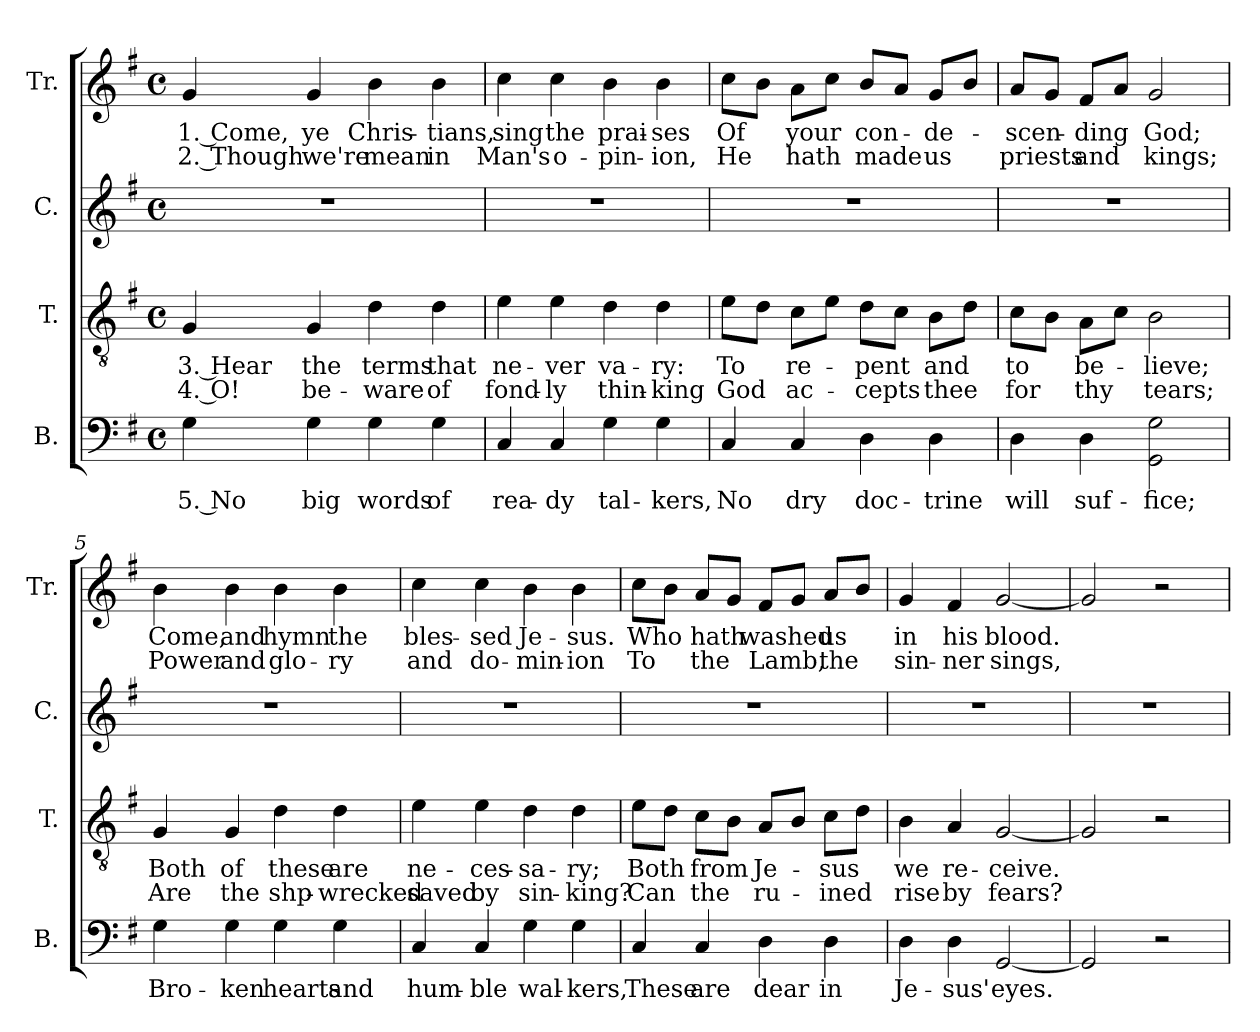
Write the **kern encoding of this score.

**kern	**text	**kern	**text	**text	**kern	**kern	**text	**text
*part4	*part4	*part3	*part3	*part3	*part2	*part1	*part1	*part1
*staff4	*staff4	*staff3	*staff3	*staff3	*staff2	*staff1	*staff1	*staff1
*I"B.	*	*I"T.	*	*	*I"C.	*I"Tr.	*	*
*I'B.	*	*I'T.	*	*	*I'C.	*I'Tr.	*	*
*clefF4	*	*clefGv2	*	*	*clefG2	*clefG2	*	*
*k[f#]	*	*k[f#]	*	*	*k[f#]	*k[f#]	*	*
*M4/4	*	*M4/4	*	*	*M4/4	*M4/4	*	*
*met(c)	*	*met(c)	*	*	*met(c)	*met(c)	*	*
*MM115	*	*MM115	*	*	*MM115	*MM115	*	*
=1	=1	=1	=1	=1	=1	=1	=1	=1
4G\	5. No	4G/	3. Hear	4. O!	1r	4g/	1. Come,	2. Though
4G\	big	4G/	the	be-	.	4g/	ye	we're
4G\	words	4d\	terms	-ware	.	4b\	Chris-	mean
4G\	of	4d\	that	of	.	4b\	-tians,	in
=2	=2	=2	=2	=2	=2	=2	=2	=2
4C/	rea-	4e\	ne-	fond-	1r	4cc\	sing	Man's
4C/	-dy	4e\	-ver	-ly	.	4cc\	the	o-
4G\	tal-	4d\	va-	thin-	.	4b\	prai-	-pin-
4G\	-kers,	4d\	-ry:	-king	.	4b\	-ses	-ion,
=3	=3	=3	=3	=3	=3	=3	=3	=3
4C/	No	8e\L	To	God	1r	8cc\L	Of	He
.	.	8d\J	.	.	.	8b\J	.	.
4C/	dry	8c\L	re-	ac-	.	8a\L	your	hath
.	.	8e\J	.	.	.	8cc\J	.	.
4D\	doc-	8d\L	-pent	-cepts	.	8b/L	con-	made
.	.	8c\J	.	.	.	8a/J	.	.
4D\	-trine	8B\L	and	thee	.	8g/L	-de-	us
.	.	8d\J	.	.	.	8b/J	.	.
=4	=4	=4	=4	=4	=4	=4	=4	=4
4D\	will	8c\L	to	for	1r	8a/L	-scen-	priests
.	.	8B\J	.	.	.	8g/J	.	.
4D\	suf-	8A\L	be-	thy	.	8f#/L	-ding	and
.	.	8c\J	.	.	.	8a/J	.	.
2GG\ 2G\	-fice;	2B\	-lieve;	tears;	.	2g/	God;	kings;
!!LO:LB:g=z
=5	=5	=5	=5	=5	=5	=5	=5	=5
4G\	Bro-	4G/	Both	Are	1r	4b\	Come,	Power
4G\	-ken	4G/	of	the	.	4b\	and	and
4G\	hearts	4d\	these	shp-	.	4b\	hymn	glo-
4G\	and	4d\	are	-wrecked	.	4b\	the	-ry
=6	=6	=6	=6	=6	=6	=6	=6	=6
4C/	hum-	4e\	ne-	saved	1r	4cc\	bles-	and
4C/	-ble	4e\	-ces-	by	.	4cc\	-sed	do-
4G\	wal-	4d\	-sa-	sin-	.	4b\	Je-	-min-
4G\	-kers,	4d\	-ry;	-king?	.	4b\	-sus.	-ion
=7	=7	=7	=7	=7	=7	=7	=7	=7
4C/	These	8e\L	Both	Can	1r	8cc\L	Who	To
.	.	8d\J	.	.	.	8b\J	.	.
4C/	are	8c\L	from	the	.	8a/L	hath	the
.	.	8B\J	.	.	.	8g/J	.	.
4D\	dear	8A/L	Je-	ru-	.	8f#/L	washed	Lamb,
.	.	8B/J	.	.	.	8g/J	.	.
4D\	in	8c\L	-sus	-ined	.	8a/L	us	the
.	.	8d\J	.	.	.	8b/J	.	.
=8	=8	=8	=8	=8	=8	=8	=8	=8
4D\	Je-	4B\	we	rise	1r	4g/	in	sin-
4D\	-sus'	4A/	re-	by	.	4f#/	his	-ner
[2GG/	eyes.	[2G/	-ceive.	fears?	.	[2g/	blood.	sings,
=9	=9	=9	=9	=9	=9	=9	=9	=9
2GG/]	.	2G/]	.	.	1r	2g/]	.	.
2r	.	2r	.	.	.	2r	.	.
=	=	=	=	=	=	=	=	=
*-	*-	*-	*-	*-	*-	*-	*-	*-
